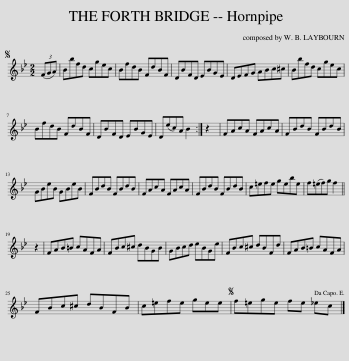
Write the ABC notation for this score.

X:1
L:1/8
M:2/2
I:linebreak $
K:Bb
V:1 treble
V:1
S (3(FGA) | Bbfd cgec | BfdB FdBF | DBFD EBGE | DEFG ABc^c | %5
 Bbfd cgec |$ BfdB FdBF | DBFD EBGE | D(ec)A B2 :| z2 | %10
 FAcA FAcA | FBdB FBdB |$ GBeB GBeB | FBdB FBdB | FAcA FAcA | %15
 FBdB FBdB | c=efe gebe | f(=ef)g f2 ||$ z2 | FAB=B cAFA | %20
 FBc^c dBGB | GBcd eBGe | FBc^c dBFd | FAB=B cAFA |$ FBc^c dBFB | %25
 c=efe gee |S f=ege fe _ec |] %27
